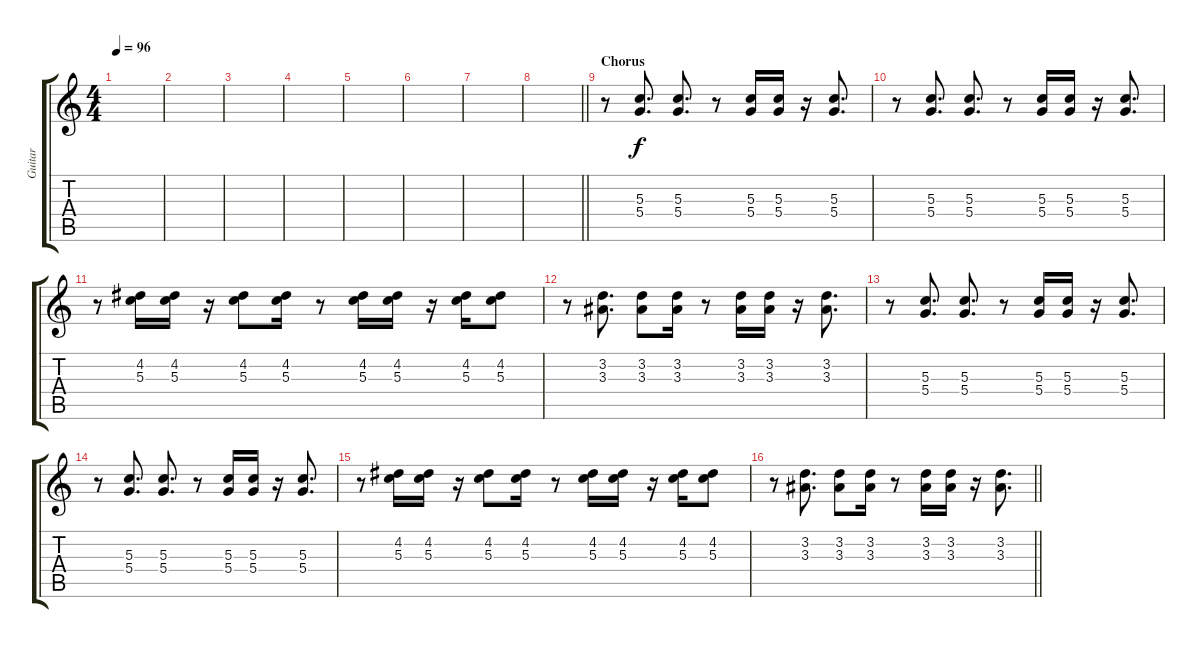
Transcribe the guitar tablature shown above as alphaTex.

\track ("Guitar" "Guitar") {instrument acousticguitarnylon}
\staff {score tabs}
\tuning (E4 B3 G3 D3 A2 E2) {hide}
\ts (4 4)
\tempo 96
\clef g2
\ks c
|
|
|
|
|
|
|
\barLineRight lightlight
|
\section ("" "Chorus")
r.8 (5.3 5.4).8{d} (5.3 5.4).8{d} r.8 (5.3 5.4).16 (5.3 5.4).16 r.16 (5.3 5.4).8{d} |
r.8 (5.3 5.4).8{d} (5.3 5.4).8{d} r.8 (5.3 5.4).16 (5.3 5.4).16 r.16 (5.3 5.4).8{d} |
r.8 (4.2 5.3).16 (4.2 5.3).16 r.16 (4.2 5.3).8 (4.2 5.3).16 r.8 (4.2 5.3).16 (4.2 5.3).16 r.16 (4.2 5.3).16 (4.2 5.3).8 |
r.8 (3.2 3.3).8{d} (3.2 3.3).8 (3.2 3.3).16 r.8 (3.2 3.3).16 (3.2 3.3).16 r.16 (3.2 3.3).8{d} |
r.8 (5.3 5.4).8{d} (5.3 5.4).8{d} r.8 (5.3 5.4).16 (5.3 5.4).16 r.16 (5.3 5.4).8{d} |
r.8 (5.3 5.4).8{d} (5.3 5.4).8{d} r.8 (5.3 5.4).16 (5.3 5.4).16 r.16 (5.3 5.4).8{d} |
r.8 (4.2 5.3).16 (4.2 5.3).16 r.16 (4.2 5.3).8 (4.2 5.3).16 r.8 (4.2 5.3).16 (4.2 5.3).16 r.16 (4.2 5.3).16 (4.2 5.3).8 |
\barLineRight lightlight
r.8 (3.2 3.3).8{d} (3.2 3.3).8 (3.2 3.3).16 r.8 (3.2 3.3).16 (3.2 3.3).16 r.16 (3.2 3.3).8{d}
